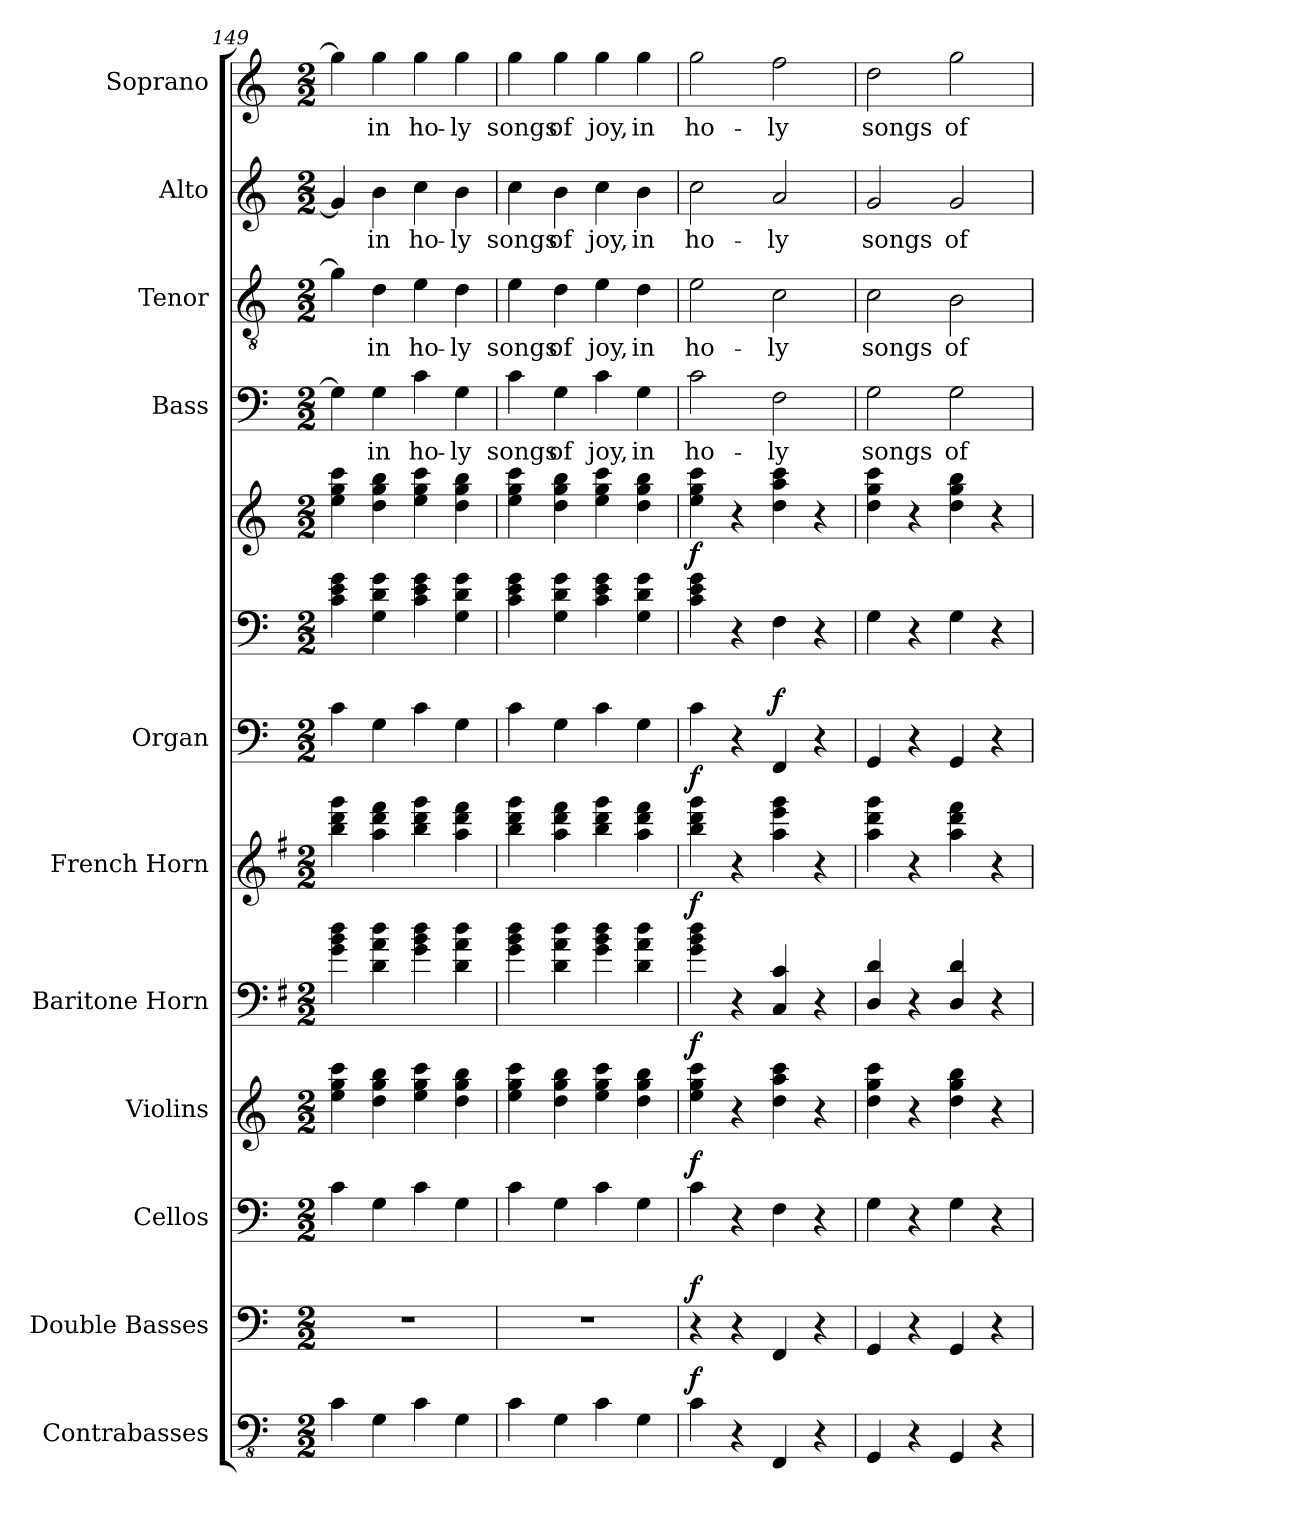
**kern	**dynam	**kern	**dynam	**kern	**dynam	**kern	**dynam	**kern	**dynam	**kern	**dynam	**kern	**kern	**kern	**dynam	**kern	**text	**kern	**text	**kern	**text	**kern	**text
*part11	*part11	*part10	*part10	*part9	*part9	*part8	*part8	*part7	*part7	*part6	*part6	*part5	*part5	*part5	*part5	*part4	*part4	*part3	*part3	*part2	*part2	*part1	*part1
*staff13	*staff13	*staff12	*staff12	*staff11	*staff11	*staff10	*staff10	*staff9	*staff9	*staff8	*staff8	*staff7	*staff6	*staff5	*staff5/6/7	*staff4	*staff4	*staff3	*staff3	*staff2	*staff2	*staff1	*staff1
*I"Contrabasses	*	*I"Double Basses	*	*I"Cellos	*	*I"Violins	*	*I"Baritone Horn	*	*I"French Horn	*	*I"Organ	*	*	*	*I"Bass	*	*I"Tenor	*	*I"Alto	*	*I"Soprano	*
*I'Cbs.	*	*I'Dbs.	*	*I'Cs.	*	*I'Vlns.	*	*I'Bar. Hn.	*	*I'Fr. Hn.	*	*I'Org.	*	*	*	*I'B.	*	*I'T.	*	*I'A.	*	*I'S.	*
*clefFv4	*	*clefF4	*	*clefF4	*	*clefG2	*	*clefF4	*	*clefG2	*	*clefF4	*clefF4	*clefG2	*	*clefF4	*	*clefGv2	*	*clefG2	*	*clefG2	*
*	*	*	*	*	*	*	*	*ITrd4c7	*	*ITrd4c7	*	*	*	*	*	*	*	*	*	*	*	*	*
*k[]	*	*k[]	*	*k[]	*	*k[]	*	*k[]	*	*k[]	*	*k[]	*k[]	*k[]	*	*k[]	*	*k[]	*	*k[]	*	*k[]	*
*C:	*	*C:	*	*C:	*	*C:	*	*C:	*	*C:	*	*C:	*C:	*C:	*	*C:	*	*C:	*	*C:	*	*C:	*
*M2/2	*	*M2/2	*	*M2/2	*	*M2/2	*	*M2/2	*	*M2/2	*	*M2/2	*M2/2	*M2/2	*	*M2/2	*	*M2/2	*	*M2/2	*	*M2/2	*
=149	=149	=149	=149	=149	=149	=149	=149	=149	=149	=149	=149	=149	=149	=149	=149	=149	=149	=149	=149	=149	=149	=149	=149
4C\	.	1r	.	4c\	.	4ee\ 4gg\ 4ccc\	.	4c\ 4e\ 4g\	.	4ee\ 4gg\ 4ccc\	.	4c\	4c\ 4e\ 4g\	4ee\ 4gg\ 4ccc\	.	4G\]	.	4g\]	.	4g/]	.	4gg\]	.
4GG\	.	.	.	4G\	.	4dd\ 4gg\ 4bb\	.	4G\ 4d\ 4g\	.	4dd\ 4gg\ 4bb\	.	4G\	4G\ 4d\ 4g\	4dd\ 4gg\ 4bb\	.	4G\	in	4d\	in	4b\	in	4gg\	in
4C\	.	.	.	4c\	.	4ee\ 4gg\ 4ccc\	.	4c\ 4e\ 4g\	.	4ee\ 4gg\ 4ccc\	.	4c\	4c\ 4e\ 4g\	4ee\ 4gg\ 4ccc\	.	4c\	ho-	4e\	ho-	4cc\	ho-	4gg\	ho-
4GG\	.	.	.	4G\	.	4dd\ 4gg\ 4bb\	.	4G\ 4d\ 4g\	.	4dd\ 4gg\ 4bb\	.	4G\	4G\ 4d\ 4g\	4dd\ 4gg\ 4bb\	.	4G\	-ly	4d\	-ly	4b\	-ly	4gg\	-ly
=150	=150	=150	=150	=150	=150	=150	=150	=150	=150	=150	=150	=150	=150	=150	=150	=150	=150	=150	=150	=150	=150	=150	=150
4C\	.	1r	.	4c\	.	4ee\ 4gg\ 4ccc\	.	4c\ 4e\ 4g\	.	4ee\ 4gg\ 4ccc\	.	4c\	4c\ 4e\ 4g\	4ee\ 4gg\ 4ccc\	.	4c\	songs	4e\	songs	4cc\	songs	4gg\	songs
4GG\	.	.	.	4G\	.	4dd\ 4gg\ 4bb\	.	4G\ 4d\ 4g\	.	4dd\ 4gg\ 4bb\	.	4G\	4G\ 4d\ 4g\	4dd\ 4gg\ 4bb\	.	4G\	of	4d\	of	4b\	of	4gg\	of
4C\	.	.	.	4c\	.	4ee\ 4gg\ 4ccc\	.	4c\ 4e\ 4g\	.	4ee\ 4gg\ 4ccc\	.	4c\	4c\ 4e\ 4g\	4ee\ 4gg\ 4ccc\	.	4c\	joy,	4e\	joy,	4cc\	joy,	4gg\	joy,
4GG\	.	.	.	4G\	.	4dd\ 4gg\ 4bb\	.	4G\ 4d\ 4g\	.	4dd\ 4gg\ 4bb\	.	4G\	4G\ 4d\ 4g\	4dd\ 4gg\ 4bb\	.	4G\	in	4d\	in	4b\	in	4gg\	in
=151	=151	=151	=151	=151	=151	=151	=151	=151	=151	=151	=151	=151	=151	=151	=151	=151	=151	=151	=151	=151	=151	=151	=151
!	!LO:DY:a	!	!LO:DY:a	!	!LO:DY:a	!	!LO:DY:a	!	!LO:DY:a	!	!LO:DY:a	!	!	!	!LO:DY:b	!	!	!	!	!	!	!	!
4C\	f	4r	f	4c\	f	4ee\ 4gg\ 4ccc\	f	4c\ 4e\ 4g\	f	4ee\ 4gg\ 4ccc\	f	4c\	4c\ 4e\ 4g\	4ee\ 4gg\ 4ccc\	f	2c\	ho-	2e\	ho-	2cc\	ho-	2gg\	ho-
4r	.	4r	.	4r	.	4r	.	4r	.	4r	.	4r	4r	4r	.	.	.	.	.	.	.	.	.
!	!	!	!	!	!	!	!	!	!	!	!	!	!	!	!LO:DY:a=3	!	!	!	!	!	!	!	!
4FFF/	.	4FF/	.	4F\	.	4dd\ 4aa\ 4ccc\	.	4FF/ 4F/	.	4dd\ 4aa\ 4ccc\	.	4FF/	4F\	4dd\ 4aa\ 4ccc\	f	2F\	-ly	2c\	-ly	2a/	-ly	2ff\	-ly
4r	.	4r	.	4r	.	4r	.	4r	.	4r	.	4r	4r	4r	.	.	.	.	.	.	.	.	.
=152	=152	=152	=152	=152	=152	=152	=152	=152	=152	=152	=152	=152	=152	=152	=152	=152	=152	=152	=152	=152	=152	=152	=152
4GGG/	.	4GG/	.	4G\	.	4dd\ 4gg\ 4ccc\	.	4GG/ 4G/	.	4dd\ 4gg\ 4ccc\	.	4GG/	4G\	4dd\ 4gg\ 4ccc\	.	2G\	songs	2c\	songs	2g/	songs	2dd\	songs
4r	.	4r	.	4r	.	4r	.	4r	.	4r	.	4r	4r	4r	.	.	.	.	.	.	.	.	.
4GGG/	.	4GG/	.	4G\	.	4dd\ 4gg\ 4bb\	.	4GG/ 4G/	.	4dd\ 4gg\ 4bb\	.	4GG/	4G\	4dd\ 4gg\ 4bb\	.	2G\	of	2B\	of	2g/	of	2gg\	of
4r	.	4r	.	4r	.	4r	.	4r	.	4r	.	4r	4r	4r	.	.	.	.	.	.	.	.	.
=	=	=	=	=	=	=	=	=	=	=	=	=	=	=	=	=	=	=	=	=	=	=	=
*-	*-	*-	*-	*-	*-	*-	*-	*-	*-	*-	*-	*-	*-	*-	*-	*-	*-	*-	*-	*-	*-	*-	*-
